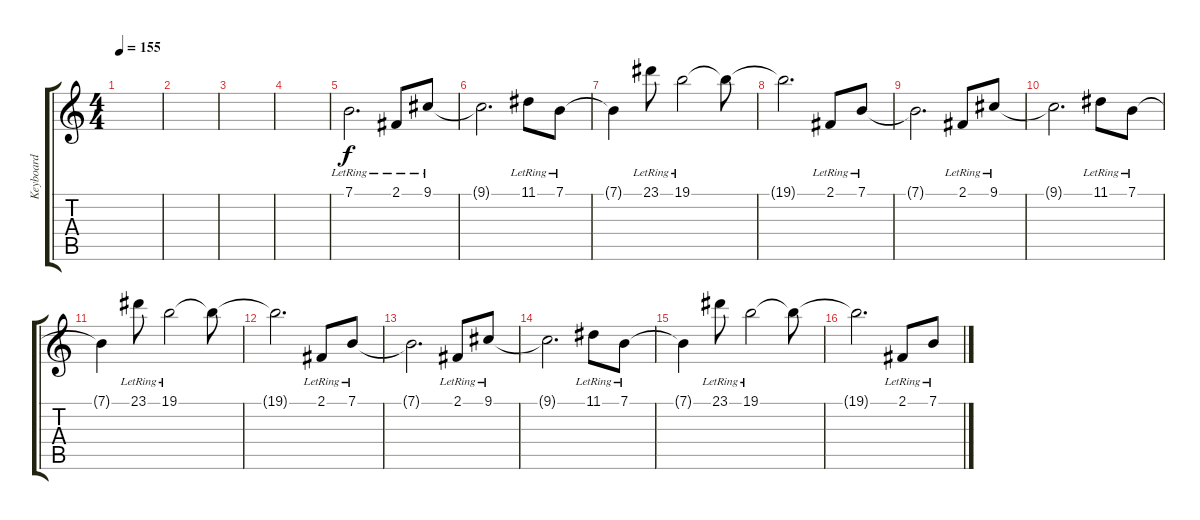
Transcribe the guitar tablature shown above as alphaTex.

\track ("Keyboard" "Keyboard") {instrument electricpiano1}
\staff {score tabs}
\tuning (E4 B3 G3 D3 A2 E2) {hide}
\ts (4 4)
\tempo 155
\clef g2
\ks c
|
|
|
|
7.1{lr}.2{d} 2.1{lr}.8 9.1{lr}.8 |
9.1{t}.2{d} 11.1{lr}.8 7.1{lr}.8 |
7.1{t}.4 23.1{lr}.8 19.1{lr}.2 19.1{t}.8 |
19.1{t}.2{d} 2.1{lr}.8 7.1{lr}.8 |
7.1{t}.2{d} 2.1{lr}.8 9.1{lr}.8 |
9.1{t}.2{d} 11.1{lr}.8 7.1{lr}.8 |
7.1{t}.4 23.1{lr}.8 19.1{lr}.2 19.1{t}.8 |
19.1{t}.2{d} 2.1{lr}.8 7.1{lr}.8 |
7.1{t}.2{d} 2.1{lr}.8 9.1{lr}.8 |
9.1{t}.2{d} 11.1{lr}.8 7.1{lr}.8 |
7.1{t}.4 23.1{lr}.8 19.1{lr}.2 19.1{t}.8 |
19.1{t}.2{d} 2.1{lr}.8 7.1{lr}.8
